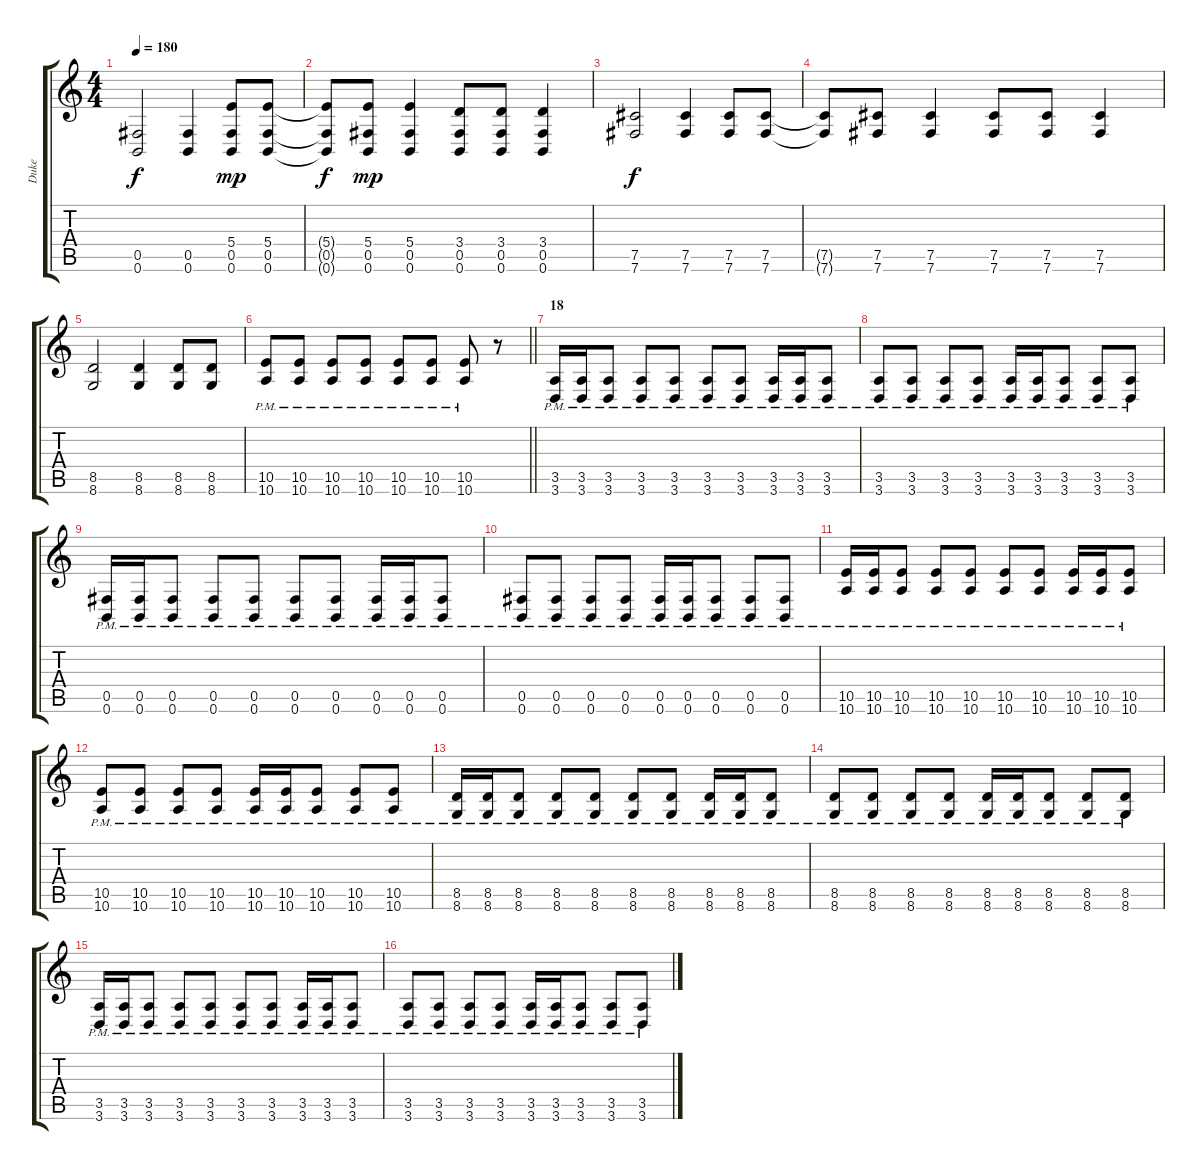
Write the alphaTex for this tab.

\track ("Duke" "Duke") {instrument distortionguitar}
\staff {score tabs}
\tuning (Db4 Ab3 E3 B2 Gb2 B1) {hide}
\ts (4 4)
\tempo 180
\clef g2
\ks c
(0.5 0.6).2{dy f} (0.5 0.6).4 (5.4 0.5 0.6).8{dy mp} (5.4 0.5 0.6).8 |
(5.4{t} 0.5{t} 0.6{t}).8{dy f} (5.4 0.5 0.6).8{dy mp} (5.4 0.5 0.6).4 (3.4 0.5 0.6).8 (3.4 0.5 0.6).8 (3.4 0.5 0.6).4 |
(7.5 7.6).2{dy f} (7.5 7.6).4 (7.5 7.6).8 (7.5 7.6).8 |
(7.5{t} 7.6{t}).8 (7.5 7.6).8 (7.5 7.6).4 (7.5 7.6).8 (7.5 7.6).8 (7.5 7.6).4 |
(8.5 8.6).2 (8.5 8.6).4 (8.5 8.6).8 (8.5 8.6).8 |
\barLineRight lightlight
(10.5{pm} 10.6{pm}).8 (10.5{pm} 10.6{pm}).8 (10.5{pm} 10.6{pm}).8 (10.5{pm} 10.6{pm}).8 (10.5{pm} 10.6{pm}).8 (10.5{pm} 10.6{pm}).8 (10.5{pm} 10.6{pm}).8 r.8 |
\section ("" "18")
(3.5{pm} 3.6{pm}).16 (3.5{pm} 3.6{pm}).16 (3.5{pm} 3.6{pm}).8 (3.5{pm} 3.6{pm}).8 (3.5{pm} 3.6{pm}).8 (3.5{pm} 3.6{pm}).8 (3.5{pm} 3.6{pm}).8 (3.5{pm} 3.6{pm}).16 (3.5{pm} 3.6{pm}).16 (3.5{pm} 3.6{pm}).8 |
(3.5{pm} 3.6{pm}).8 (3.5{pm} 3.6{pm}).8 (3.5{pm} 3.6{pm}).8 (3.5{pm} 3.6{pm}).8 (3.5{pm} 3.6{pm}).16 (3.5{pm} 3.6{pm}).16 (3.5{pm} 3.6{pm}).8 (3.5{pm} 3.6{pm}).8 (3.5{pm} 3.6{pm}).8 |
(0.5{pm} 0.6{pm}).16 (0.5{pm} 0.6{pm}).16 (0.5{pm} 0.6{pm}).8 (0.5{pm} 0.6{pm}).8 (0.5{pm} 0.6{pm}).8 (0.5{pm} 0.6{pm}).8 (0.5{pm} 0.6{pm}).8 (0.5{pm} 0.6{pm}).16 (0.5{pm} 0.6{pm}).16 (0.5{pm} 0.6{pm}).8 |
(0.5{pm} 0.6{pm}).8 (0.5{pm} 0.6{pm}).8 (0.5{pm} 0.6{pm}).8 (0.5{pm} 0.6{pm}).8 (0.5{pm} 0.6{pm}).16 (0.5{pm} 0.6{pm}).16 (0.5{pm} 0.6{pm}).8 (0.5{pm} 0.6{pm}).8 (0.5{pm} 0.6{pm}).8 |
(10.5{pm} 10.6{pm}).16 (10.5{pm} 10.6{pm}).16 (10.5{pm} 10.6{pm}).8 (10.5{pm} 10.6{pm}).8 (10.5{pm} 10.6{pm}).8 (10.5{pm} 10.6{pm}).8 (10.5{pm} 10.6{pm}).8 (10.5{pm} 10.6{pm}).16 (10.5{pm} 10.6{pm}).16 (10.5{pm} 10.6{pm}).8 |
(10.5{pm} 10.6{pm}).8 (10.5{pm} 10.6{pm}).8 (10.5{pm} 10.6{pm}).8 (10.5{pm} 10.6{pm}).8 (10.5{pm} 10.6{pm}).16 (10.5{pm} 10.6{pm}).16 (10.5{pm} 10.6{pm}).8 (10.5{pm} 10.6{pm}).8 (10.5{pm} 10.6{pm}).8 |
(8.5{pm} 8.6{pm}).16 (8.5{pm} 8.6{pm}).16 (8.5{pm} 8.6{pm}).8 (8.5{pm} 8.6{pm}).8 (8.5{pm} 8.6{pm}).8 (8.5{pm} 8.6{pm}).8 (8.5{pm} 8.6{pm}).8 (8.5{pm} 8.6{pm}).16 (8.5{pm} 8.6{pm}).16 (8.5{pm} 8.6{pm}).8 |
(8.5{pm} 8.6{pm}).8 (8.5{pm} 8.6{pm}).8 (8.5{pm} 8.6{pm}).8 (8.5{pm} 8.6{pm}).8 (8.5{pm} 8.6{pm}).16 (8.5{pm} 8.6{pm}).16 (8.5{pm} 8.6{pm}).8 (8.5{pm} 8.6{pm}).8 (8.5{pm} 8.6{pm}).8 |
(3.5{pm} 3.6{pm}).16 (3.5{pm} 3.6{pm}).16 (3.5{pm} 3.6{pm}).8 (3.5{pm} 3.6{pm}).8 (3.5{pm} 3.6{pm}).8 (3.5{pm} 3.6{pm}).8 (3.5{pm} 3.6{pm}).8 (3.5{pm} 3.6{pm}).16 (3.5{pm} 3.6{pm}).16 (3.5{pm} 3.6{pm}).8 |
(3.5{pm} 3.6{pm}).8 (3.5{pm} 3.6{pm}).8 (3.5{pm} 3.6{pm}).8 (3.5{pm} 3.6{pm}).8 (3.5{pm} 3.6{pm}).16 (3.5{pm} 3.6{pm}).16 (3.5{pm} 3.6{pm}).8 (3.5{pm} 3.6{pm}).8 (3.5{pm} 3.6{pm}).8
